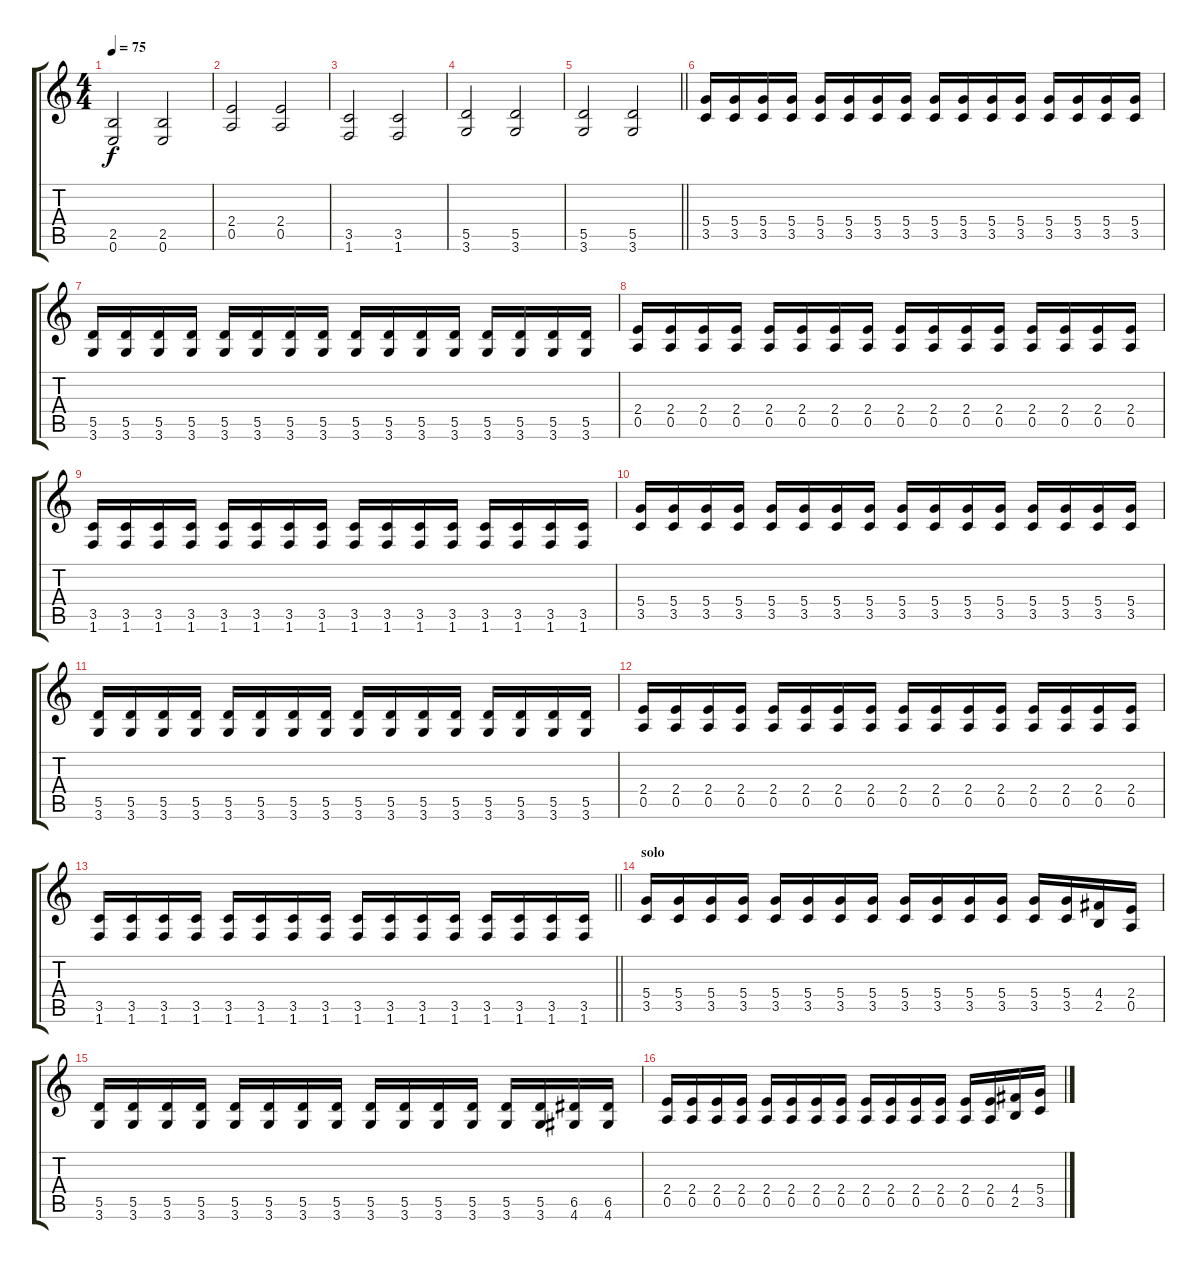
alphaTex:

\track "" {instrument overdrivenguitar}
\staff {score tabs}
\tuning (E4 B3 G3 D3 A2 E2) {hide}
\ts (4 4)
\tempo 75
\clef g2
\ks c
(2.5 0.6).2{dy f} (2.5 0.6).2 |
(2.4 0.5).2 (2.4 0.5).2 |
(3.5 1.6).2 (3.5 1.6).2 |
(5.5 3.6).2 (5.5 3.6).2 |
\barLineRight lightlight
(5.5 3.6).2 (5.5 3.6).2 |
\section ("" "")
(5.4 3.5).16 (5.4 3.5).16 (5.4 3.5).16 (5.4 3.5).16 (5.4 3.5).16 (5.4 3.5).16 (5.4 3.5).16 (5.4 3.5).16 (5.4 3.5).16 (5.4 3.5).16 (5.4 3.5).16 (5.4 3.5).16 (5.4 3.5).16 (5.4 3.5).16 (5.4 3.5).16 (5.4 3.5).16 |
(5.5 3.6).16 (5.5 3.6).16 (5.5 3.6).16 (5.5 3.6).16 (5.5 3.6).16 (5.5 3.6).16 (5.5 3.6).16 (5.5 3.6).16 (5.5 3.6).16 (5.5 3.6).16 (5.5 3.6).16 (5.5 3.6).16 (5.5 3.6).16 (5.5 3.6).16 (5.5 3.6).16 (5.5 3.6).16 |
(2.4 0.5).16 (2.4 0.5).16 (2.4 0.5).16 (2.4 0.5).16 (2.4 0.5).16 (2.4 0.5).16 (2.4 0.5).16 (2.4 0.5).16 (2.4 0.5).16 (2.4 0.5).16 (2.4 0.5).16 (2.4 0.5).16 (2.4 0.5).16 (2.4 0.5).16 (2.4 0.5).16 (2.4 0.5).16 |
(3.5 1.6).16 (3.5 1.6).16 (3.5 1.6).16 (3.5 1.6).16 (3.5 1.6).16 (3.5 1.6).16 (3.5 1.6).16 (3.5 1.6).16 (3.5 1.6).16 (3.5 1.6).16 (3.5 1.6).16 (3.5 1.6).16 (3.5 1.6).16 (3.5 1.6).16 (3.5 1.6).16 (3.5 1.6).16 |
(5.4 3.5).16 (5.4 3.5).16 (5.4 3.5).16 (5.4 3.5).16 (5.4 3.5).16 (5.4 3.5).16 (5.4 3.5).16 (5.4 3.5).16 (5.4 3.5).16 (5.4 3.5).16 (5.4 3.5).16 (5.4 3.5).16 (5.4 3.5).16 (5.4 3.5).16 (5.4 3.5).16 (5.4 3.5).16 |
(5.5 3.6).16 (5.5 3.6).16 (5.5 3.6).16 (5.5 3.6).16 (5.5 3.6).16 (5.5 3.6).16 (5.5 3.6).16 (5.5 3.6).16 (5.5 3.6).16 (5.5 3.6).16 (5.5 3.6).16 (5.5 3.6).16 (5.5 3.6).16 (5.5 3.6).16 (5.5 3.6).16 (5.5 3.6).16 |
(2.4 0.5).16 (2.4 0.5).16 (2.4 0.5).16 (2.4 0.5).16 (2.4 0.5).16 (2.4 0.5).16 (2.4 0.5).16 (2.4 0.5).16 (2.4 0.5).16 (2.4 0.5).16 (2.4 0.5).16 (2.4 0.5).16 (2.4 0.5).16 (2.4 0.5).16 (2.4 0.5).16 (2.4 0.5).16 |
\barLineRight lightlight
(3.5 1.6).16 (3.5 1.6).16 (3.5 1.6).16 (3.5 1.6).16 (3.5 1.6).16 (3.5 1.6).16 (3.5 1.6).16 (3.5 1.6).16 (3.5 1.6).16 (3.5 1.6).16 (3.5 1.6).16 (3.5 1.6).16 (3.5 1.6).16 (3.5 1.6).16 (3.5 1.6).16 (3.5 1.6).16 |
\section ("" "solo")
(5.4 3.5).16 (5.4 3.5).16 (5.4 3.5).16 (5.4 3.5).16 (5.4 3.5).16 (5.4 3.5).16 (5.4 3.5).16 (5.4 3.5).16 (5.4 3.5).16 (5.4 3.5).16 (5.4 3.5).16 (5.4 3.5).16 (5.4 3.5).16 (5.4 3.5).16 (4.4 2.5).16 (2.4 0.5).16 |
(5.5 3.6).16 (5.5 3.6).16 (5.5 3.6).16 (5.5 3.6).16 (5.5 3.6).16 (5.5 3.6).16 (5.5 3.6).16 (5.5 3.6).16 (5.5 3.6).16 (5.5 3.6).16 (5.5 3.6).16 (5.5 3.6).16 (5.5 3.6).16 (5.5 3.6).16 (6.5 4.6).16 (6.5 4.6).16 |
(2.4 0.5).16 (2.4 0.5).16 (2.4 0.5).16 (2.4 0.5).16 (2.4 0.5).16 (2.4 0.5).16 (2.4 0.5).16 (2.4 0.5).16 (2.4 0.5).16 (2.4 0.5).16 (2.4 0.5).16 (2.4 0.5).16 (2.4 0.5).16 (2.4 0.5).16 (4.4 2.5).16 (5.4 3.5).16
